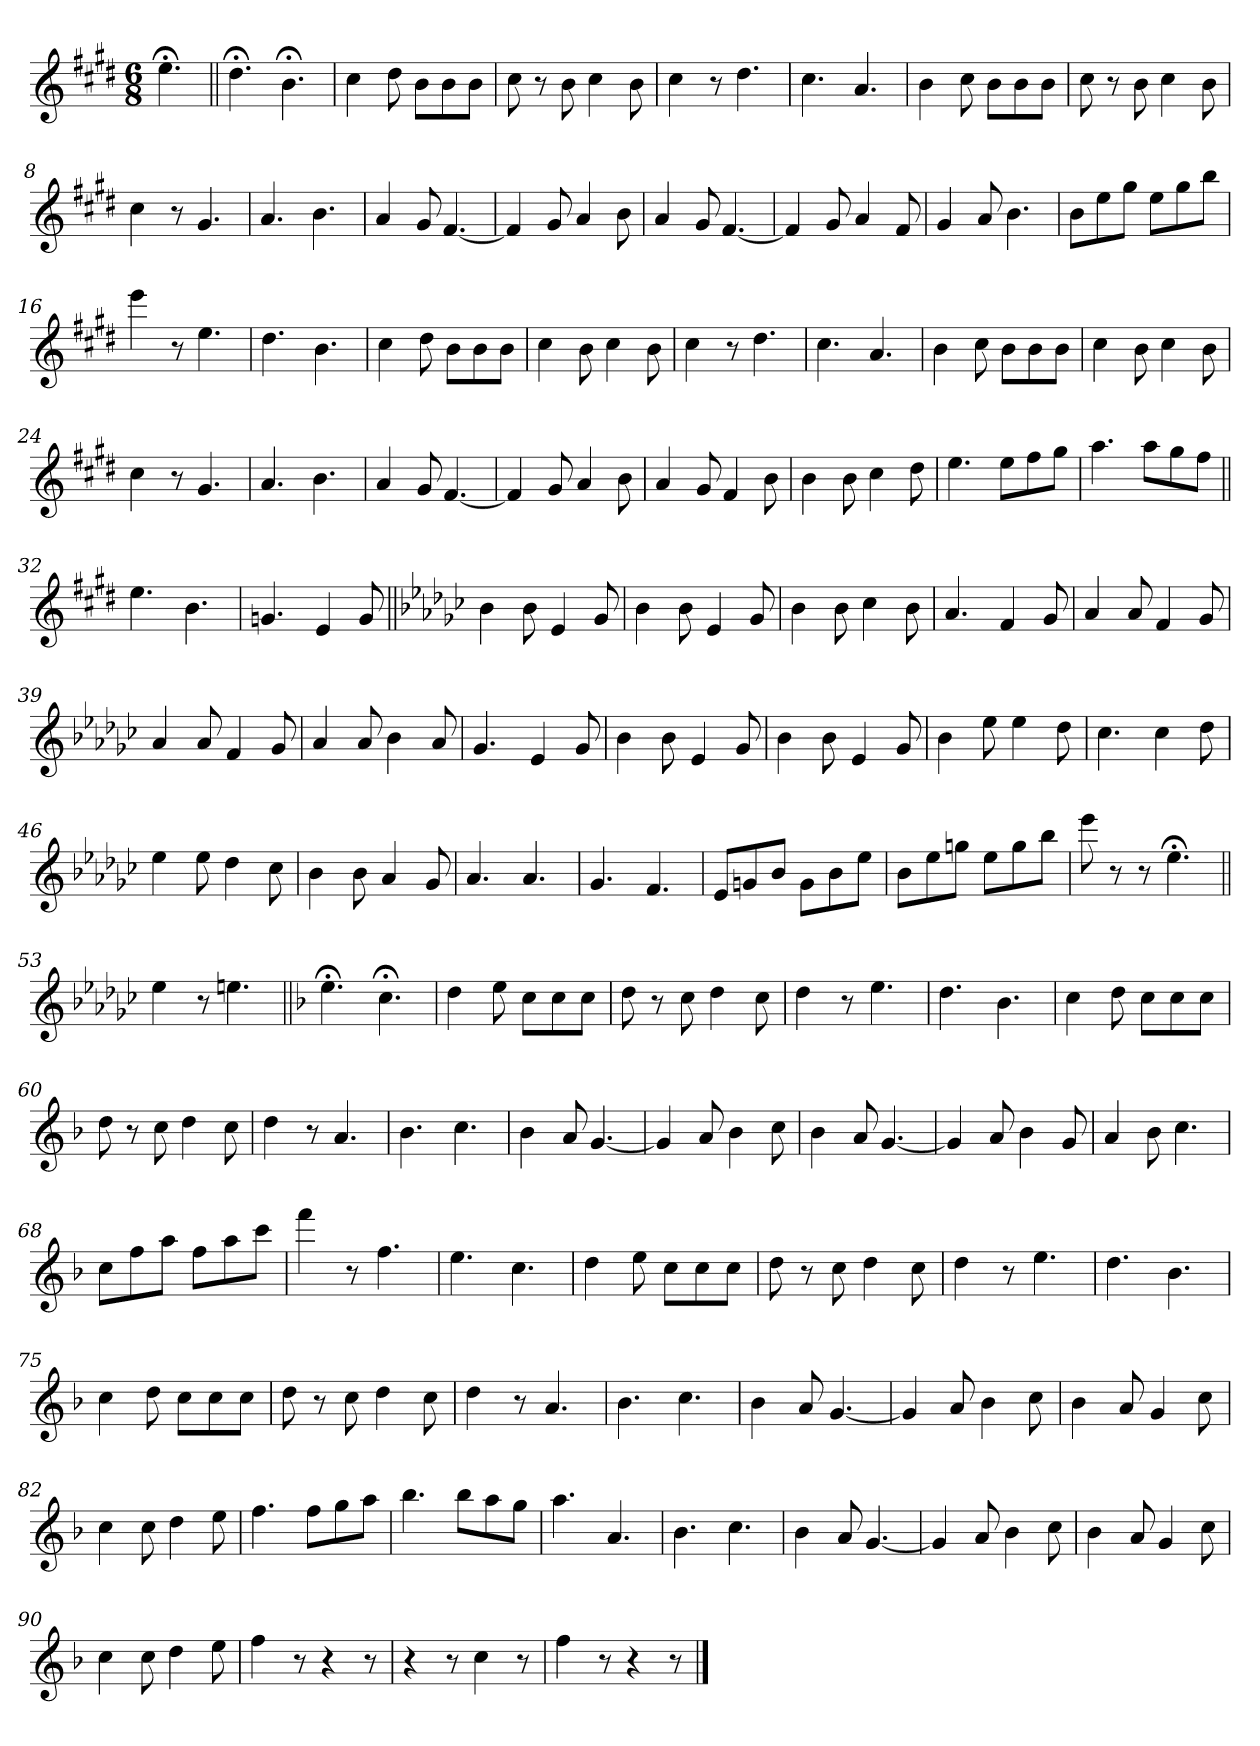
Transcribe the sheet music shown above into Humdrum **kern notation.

**kern
*part1
*staff1
*clefG2
*k[f#c#g#d#]
*E:
*M6/8
=
4.ee;<\
=1||
4.dd#;<\
4.b;<\
=2
4cc#\
8dd#\
8b\L
8b\
8b\J
=3
8cc#\
8r
8b\
4cc#\
8b\
=4
4cc#\
8r
4.dd#\
=5
4.cc#\
4.a/
=6
4b\
8cc#\
8b\L
8b\
8b\J
=7
8cc#\
8r
8b\
4cc#\
8b\
!!LO:LB:g=z
=8
4cc#\
8r
4.g#/
=9
4.a/
4.b\
=10
4a/
8g#/
[4.f#/
=11
4f#/]
8g#/
4a/
8b\
=12
4a/
8g#/
[4.f#/
=13
4f#/]
8g#/
4a/
8f#/
=14
4g#/
8a/
4.b\
=15
8b\L
8ee\
8gg#\J
8ee\L
8gg#\
8bb\J
!!LO:LB:g=z
=16
4eee\
8r
4.ee\
=17
4.dd#\
4.b\
=18
4cc#\
8dd#\
8b\L
8b\
8b\J
=19
4cc#\
8b\
4cc#\
8b\
=20
4cc#\
8r
4.dd#\
=21
4.cc#\
4.a/
=22
4b\
8cc#\
8b\L
8b\
8b\J
=23
4cc#\
8b\
4cc#\
8b\
!!LO:LB:g=z
=24
4cc#\
8r
4.g#/
=25
4.a/
4.b\
=26
4a/
8g#/
[4.f#/
=27
4f#/]
8g#/
4a/
8b\
=28
4a/
8g#/
4f#/
8b\
=29
4b\
8b\
4cc#\
8dd#\
=30
4.ee\
8ee\L
8ff#\
8gg#\J
=31
4.aa\
8aa\L
8gg#\
8ff#\J
!!LO:LB:g=z
=32||
4.ee\
4.b\
=33
4.gn/
4e/
8g/
=34||
*k[b-e-a-d-g-c-]
*e-:
4b-\
8b-\
4e-/
8g-/
=35
4b-\
8b-\
4e-/
8g-/
=36
4b-\
8b-\
4cc-\
8b-\
=37
4.a-/
4f/
8g-/
=38
4a-/
8a-/
4f/
8g-/
=39
4a-/
8a-/
4f/
8g-/
!!LO:LB:g=z
=40
4a-/
8a-/
4b-\
8a-/
=41
4.g-/
4e-/
8g-/
=42
4b-\
8b-\
4e-/
8g-/
=43
4b-\
8b-\
4e-/
8g-/
=44
4b-\
8ee-\
4ee-\
8dd-\
=45
4.cc-\
4cc-\
8dd-\
=46
4ee-\
8ee-\
4dd-\
8cc-\
=47
4b-\
8b-\
4a-/
8g-/
!!LO:LB:g=z
=48
4.a-/
4.a-/
=49
4.g-/
4.f/
=50
8e-/L
8gn/
8b-/J
8g\L
8b-\
8ee-\J
=51
8b-\L
8ee-\
8ggn\J
8ee-\L
8gg\
8bb-\J
=52
8eee-\
8r
8r
4.ee-;<\
!!LO:LB:g=z
=53||
4ee-\
8r
4.een\
=54||
*k[b-]
*F:
4.ee;<\
4.cc;<\
=55
4dd\
8ee\
8cc\L
8cc\
8cc\J
=56
8dd\
8r
8cc\
4dd\
8cc\
=57
4dd\
8r
4.ee\
=58
4.dd\
4.b-\
=59
4cc\
8dd\
8cc\L
8cc\
8cc\J
=60
8dd\
8r
8cc\
4dd\
8cc\
!!LO:PB:g=z
=61
4dd\
8r
4.a/
=62
4.b-\
4.cc\
=63
4b-\
8a/
[4.g/
=64
4g/]
8a/
4b-\
8cc\
=65
4b-\
8a/
[4.g/
=66
4g/]
8a/
4b-\
8g/
=67
4a/
8b-\
4.cc\
=68
8cc\L
8ff\
8aa\J
8ff\L
8aa\
8ccc\J
!!LO:LB:g=z
=69
4fff\
8r
4.ff\
=70
4.ee\
4.cc\
=71
4dd\
8ee\
8cc\L
8cc\
8cc\J
=72
8dd\
8r
8cc\
4dd\
8cc\
=73
4dd\
8r
4.ee\
=74
4.dd\
4.b-\
=75
4cc\
8dd\
8cc\L
8cc\
8cc\J
=76
8dd\
8r
8cc\
4dd\
8cc\
!!LO:LB:g=z
=77
4dd\
8r
4.a/
=78
4.b-\
4.cc\
=79
4b-\
8a/
[4.g/
=80
4g/]
8a/
4b-\
8cc\
=81
4b-\
8a/
4g/
8cc\
=82
4cc\
8cc\
4dd\
8ee\
=83
4.ff\
8ff\L
8gg\
8aa\J
=84
4.bb-\
8bb-\L
8aa\
8gg\J
!!LO:LB:g=z
=85
4.aa\
4.a/
=86
4.b-\
4.cc\
=87
4b-\
8a/
[4.g/
=88
4g/]
8a/
4b-\
8cc\
=89
4b-\
8a/
4g/
8cc\
=90
4cc\
8cc\
4dd\
8ee\
=91
4ff\
8r
4r
8r
=92
4r
8r
4cc\
8r
!!LO:LB:g=z
=93
4ff\
8r
4r
8r
==
*-
